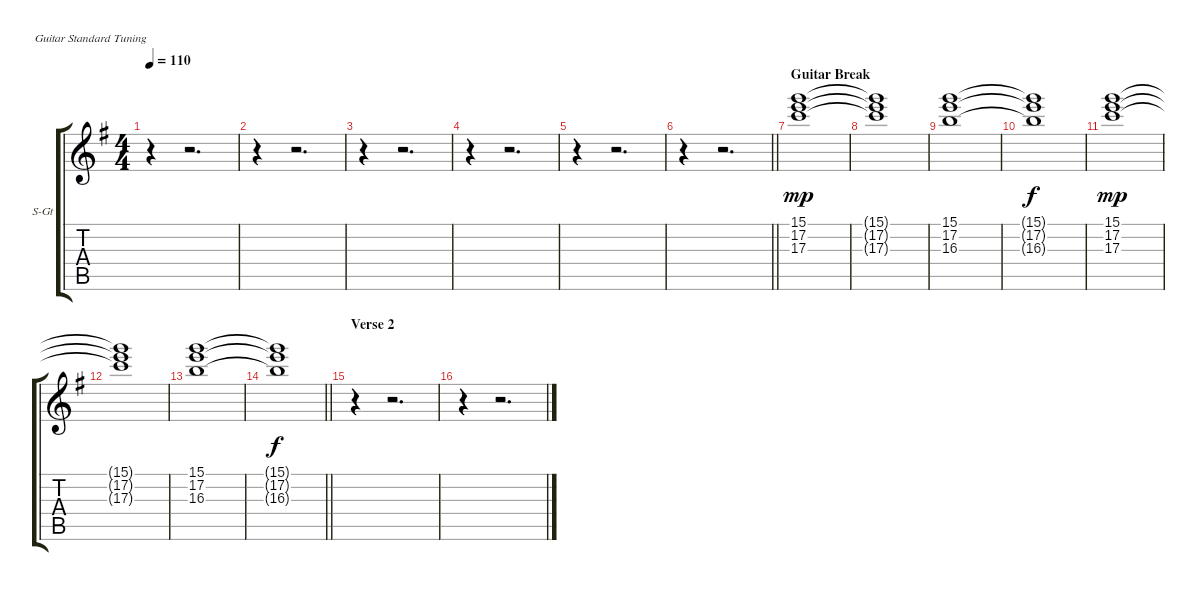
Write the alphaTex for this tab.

\bracketExtendMode groupsimilarinstruments
\firstSystemTrackNameOrientation horizontal
\otherSystemsTrackNameOrientation horizontal
\track ("Синтезатор 1" "S-Gt") {instrument stringensemble1}
\staff {score tabs}
\tuning (E4 B3 G3 D3 A2 E2)
\displaytranspose 12
\ts (4 4)
\tempo 110
\clef g2
\ks eminor
r.4{dy mp} r.2{d} |
r.4 r.2{d} |
r.4 r.2{d} |
r.4 r.2{d} |
r.4 r.2{d} |
\barLineRight lightlight
r.4 r.2{d} |
\section ("" "Guitar Break")
(15.1 17.2 17.3).1 |
(15.1{t} 17.2{t} 17.3{t}).1 |
(15.1 17.2 16.3).1 |
(15.1{t} 17.2{t} 16.3{t}).1{dy f} |
(15.1 17.2 17.3).1{dy mp} |
(15.1{t} 17.2{t} 17.3{t}).1 |
(15.1 17.2 16.3).1 |
\barLineRight lightlight
(15.1{t} 17.2{t} 16.3{t}).1{dy f} |
\section ("" "Verse 2")
r.4 r.2{d} |
r.4 r.2{d}
